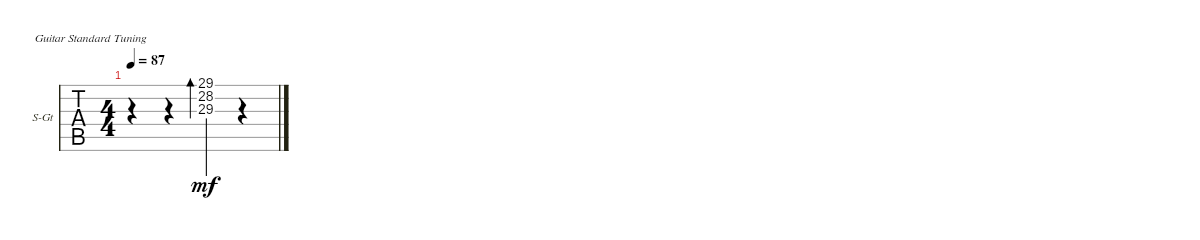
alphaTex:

\defaultSystemsLayout 4
\bracketExtendMode groupsimilarinstruments
\firstSystemTrackNameOrientation horizontal
\otherSystemsTrackNameOrientation horizontal
\track ("Plinky 'Behind the nut' sound" "S-Gt") {instrument acousticguitarsteel}
\staff {tabs}
\tuning (E4 B3 G3 D3 A2 E2)
\ts (4 4)
\tempo 87
\clef g2
\ks c
r.4{dy mf} r.4 (29.3 28.2 29.1).4{bd 205} r.4
